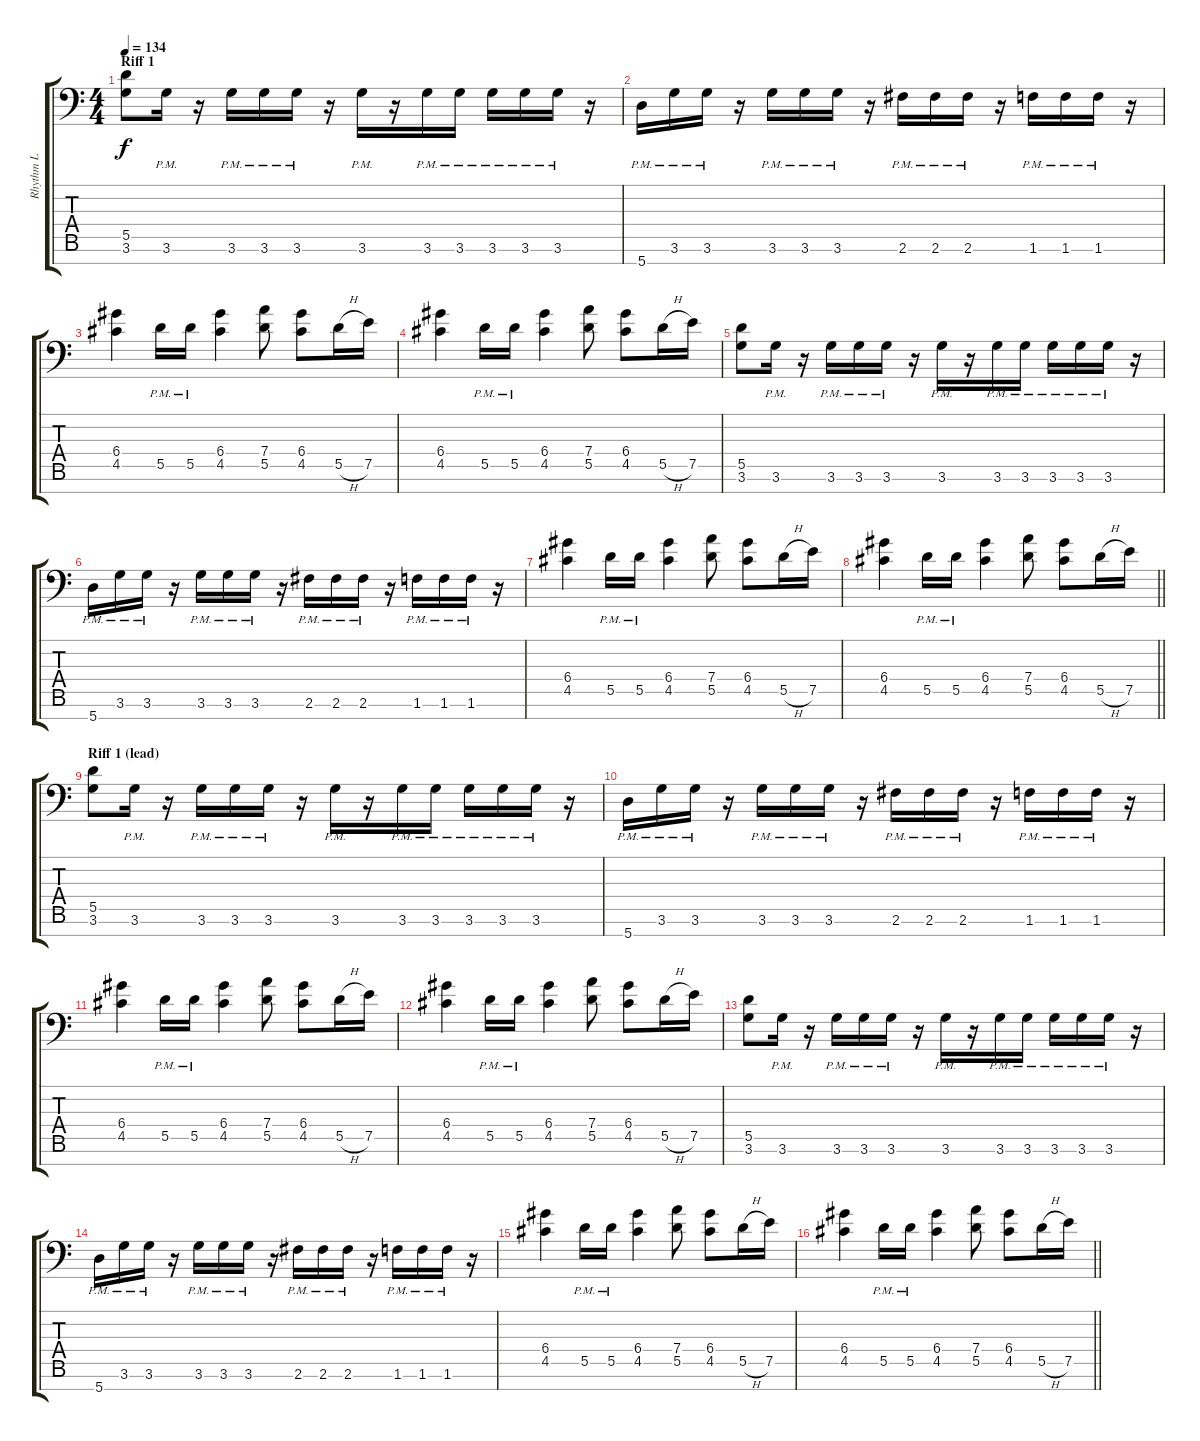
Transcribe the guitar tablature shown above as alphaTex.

\track ("Rhythm L" "Rhythm L") {instrument distortionguitar}
\staff {score tabs}
\tuning (E4 B3 G3 D3 A2 E2 A1) {hide}
\ts (4 4)
\section ("" "Riff 1")
\tempo 134
\clef f4
\ks c
(5.5 3.6).8{dy f} 3.6{pm}.16 r.16 3.6{pm}.16 3.6{pm}.16 3.6{pm}.16 r.16 3.6{pm}.16 r.16 3.6{pm}.16 3.6{pm}.16 3.6{pm}.16 3.6{pm}.16 3.6{pm}.16 r.16 |
5.7{pm}.16 3.6{pm}.16 3.6{pm}.16 r.16 3.6{pm}.16 3.6{pm}.16 3.6{pm}.16 r.16 2.6{pm}.16 2.6{pm}.16 2.6{pm}.16 r.16 1.6{pm}.16 1.6{pm}.16 1.6{pm}.16 r.16 |
(6.4 4.5).4 5.5{pm}.16 5.5{pm}.16 (6.4 4.5).4 (7.4 5.5).8 (6.4 4.5).8 5.5{h}.16 7.5.16 |
(6.4 4.5).4 5.5{pm}.16 5.5{pm}.16 (6.4 4.5).4 (7.4 5.5).8 (6.4 4.5).8 5.5{h}.16 7.5.16 |
(5.5 3.6).8 3.6{pm}.16 r.16 3.6{pm}.16 3.6{pm}.16 3.6{pm}.16 r.16 3.6{pm}.16 r.16 3.6{pm}.16 3.6{pm}.16 3.6{pm}.16 3.6{pm}.16 3.6{pm}.16 r.16 |
5.7{pm}.16 3.6{pm}.16 3.6{pm}.16 r.16 3.6{pm}.16 3.6{pm}.16 3.6{pm}.16 r.16 2.6{pm}.16 2.6{pm}.16 2.6{pm}.16 r.16 1.6{pm}.16 1.6{pm}.16 1.6{pm}.16 r.16 |
(6.4 4.5).4 5.5{pm}.16 5.5{pm}.16 (6.4 4.5).4 (7.4 5.5).8 (6.4 4.5).8 5.5{h}.16 7.5.16 |
\barLineRight lightlight
(6.4 4.5).4 5.5{pm}.16 5.5{pm}.16 (6.4 4.5).4 (7.4 5.5).8 (6.4 4.5).8 5.5{h}.16 7.5.16 |
\section ("" "Riff 1 (lead)")
(5.5 3.6).8 3.6{pm}.16 r.16 3.6{pm}.16 3.6{pm}.16 3.6{pm}.16 r.16 3.6{pm}.16 r.16 3.6{pm}.16 3.6{pm}.16 3.6{pm}.16 3.6{pm}.16 3.6{pm}.16 r.16 |
5.7{pm}.16 3.6{pm}.16 3.6{pm}.16 r.16 3.6{pm}.16 3.6{pm}.16 3.6{pm}.16 r.16 2.6{pm}.16 2.6{pm}.16 2.6{pm}.16 r.16 1.6{pm}.16 1.6{pm}.16 1.6{pm}.16 r.16 |
(6.4 4.5).4 5.5{pm}.16 5.5{pm}.16 (6.4 4.5).4 (7.4 5.5).8 (6.4 4.5).8 5.5{h}.16 7.5.16 |
(6.4 4.5).4 5.5{pm}.16 5.5{pm}.16 (6.4 4.5).4 (7.4 5.5).8 (6.4 4.5).8 5.5{h}.16 7.5.16 |
(5.5 3.6).8 3.6{pm}.16 r.16 3.6{pm}.16 3.6{pm}.16 3.6{pm}.16 r.16 3.6{pm}.16 r.16 3.6{pm}.16 3.6{pm}.16 3.6{pm}.16 3.6{pm}.16 3.6{pm}.16 r.16 |
5.7{pm}.16 3.6{pm}.16 3.6{pm}.16 r.16 3.6{pm}.16 3.6{pm}.16 3.6{pm}.16 r.16 2.6{pm}.16 2.6{pm}.16 2.6{pm}.16 r.16 1.6{pm}.16 1.6{pm}.16 1.6{pm}.16 r.16 |
(6.4 4.5).4 5.5{pm}.16 5.5{pm}.16 (6.4 4.5).4 (7.4 5.5).8 (6.4 4.5).8 5.5{h}.16 7.5.16 |
\barLineRight lightlight
(6.4 4.5).4 5.5{pm}.16 5.5{pm}.16 (6.4 4.5).4 (7.4 5.5).8 (6.4 4.5).8 5.5{h}.16 7.5.16
